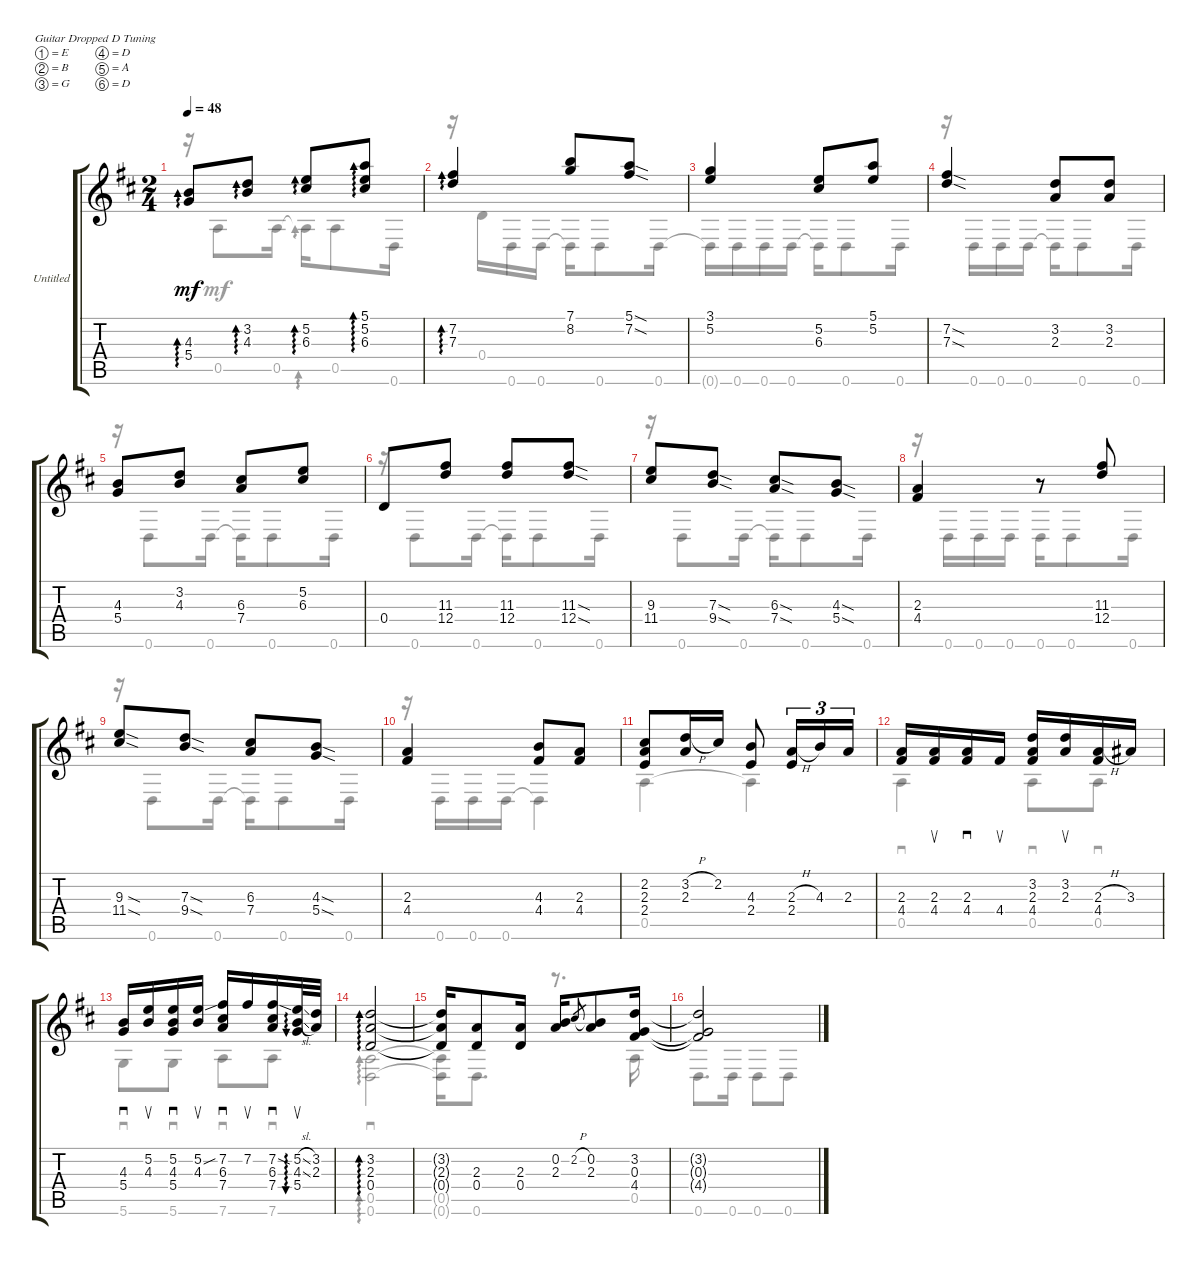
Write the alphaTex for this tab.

\bracketExtendMode groupsimilarinstruments
\firstSystemTrackNameOrientation horizontal
\otherSystemsTrackNameOrientation horizontal
\track ("Untitled" "Untitled") {instrument acousticguitarnylon}
\staff {score tabs}
\tuning (E4 B3 G3 D3 A2 D2)
\voice
\ts (2 4)
\tempo 48
\clef g2
\ks bminor
(4.3 5.4).8{ad 0 dy mf} (3.2 4.3).8{ad 0} (5.2 6.3).8{ad 0} (5.1 5.2 6.3).8{ad 0} |
(7.2 7.3).4{ad 0} (7.1 8.2).8 (5.1{sod} 7.2{sod}).8 |
(3.1 5.2).4 (5.2 6.3).8 (5.1 5.2).8 |
(7.2{sod} 7.3{sod}).4 (3.2 2.3).8 (3.2 2.3).8 |
(4.3 5.4).8 (3.2 4.3).8 (6.3 7.4).8 (5.2 6.3).8 |
0.4.8 (11.3 12.4).8 (11.3 12.4).8 (11.3{sod} 12.4{sod}).8 |
(9.3 11.4).8 (7.3{sod} 9.4{sod}).8 (6.3{sod} 7.4{sod}).8 (4.3{sod} 5.4{sod}).8 |
(2.3 4.4).4 r.8 (11.3 12.4).8 |
(9.3{sod} 11.4{sod}).8 (7.3{sod} 9.4{sod}).8 (6.3 7.4).8 (4.3{sod} 5.4{sod}).8 |
(2.3 4.4).4 (4.3 4.4).8 (2.3 4.4).8 |
(2.2 2.3 2.4).8 (3.2{h} 2.3).16 2.2.16 (4.3 2.4).8 (2.3{h} 2.4).16{tu (3 2)} 4.3.16{tu (3 2)} 2.3.16{tu (3 2)} |
(2.3 4.4).16 (2.3 4.4).16{su} (2.3 4.4).16{sd} 4.4.16{su} (3.2 2.3 4.4).16 (3.2 2.3).16{su} (2.3{h} 4.4).16 3.3.16 |
(4.3 5.4).16{sd} (5.2 4.3).16{su} (5.2 4.3 5.4).16{sd} (5.2{sou} 4.3).16{su} (7.2 6.3 7.4).16{sd} 7.2.16{su} (7.2{sod} 6.3 7.4).16{sd} (5.2{sl} 4.3{sl} 5.4).32{su au 0} (3.2 2.3).32 |
(3.2 2.3 0.4).2{ad 0} |
(3.2{t} 2.3{t} 0.4{t}).16 (2.3 0.4).8 (2.3 0.4).16 (0.2 2.3).16 2.2{h}.8{gr} (0.2 2.3).8 (3.2 0.3 4.4).16 |
(3.2{t} 0.3{t} 4.4{t}).2
\voice
\clef g2
\ottava regular
\simile none
\ks bminor
r.16{ad 0 dy mf} 0.5.8 0.5.16 0.5{t}.16{ad 0} 0.5.8 0.6.16 |
r.16{ad 0} 0.4.16 0.6.16 0.6.16 0.6{t}.16 0.6.8 0.6.16 |
0.6{t}.16 0.6.16 0.6.16 0.6.16 0.6{t}.16 0.6.8 0.6.16 |
r.16 0.6.16 0.6.16 0.6.16 0.6{t}.16 0.6.8 0.6.16 |
r.16 0.6.8 0.6.16 0.6{t}.16 0.6.8 0.6.16 |
r.16 0.6.8 0.6.16 0.6{t}.16 0.6.8 0.6.16 |
r.16 0.6.8 0.6.16 0.6{t}.16 0.6.8 0.6.16 |
r.16 0.6.16 0.6.16 0.6.16 0.6.16 0.6.8 0.6.16 |
r.16 0.6.8 0.6.16 0.6{t}.16 0.6.8 0.6.16 |
r.16 0.6.16 0.6.16 0.6.16 0.6{t}.4 |
0.5.4 0.5{t}.4 |
0.5.4{sd} 0.5.8{sd} 0.5.8{sd} |
5.6.8{sd} 5.6.8{sd} 7.6.8{sd} 7.6.8{sd} |
(0.5 0.6).2{sd ad 0} |
(0.5{t} 0.6{t}).16 0.6.8{d} r.8{d} 0.5.16 |
0.6.8{d} 0.6.16 0.6.8 0.6.8
